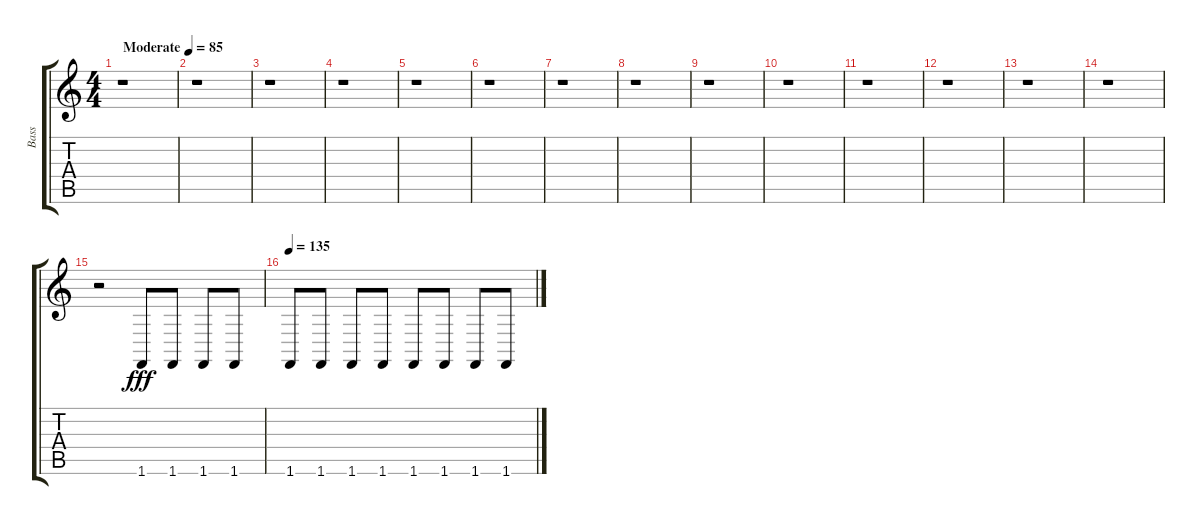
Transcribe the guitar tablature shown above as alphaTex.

\track ("Bass" "Bass") {instrument lead8bassandlead}
\staff {score tabs}
\tuning (E4 B3 G3 D3 A2 E2) {hide}
\ts (4 4)
\tempo (85 "Moderate")
\clef g2
\ks c
r.1{dy fff instrument lead8bassandlead} |
r.1 |
r.1 |
r.1 |
r.1 |
r.1 |
r.1 |
r.1 |
r.1 |
r.1 |
r.1 |
r.1 |
r.1 |
r.1 |
r.2 1.6.8 1.6.8 1.6.8 1.6.8 |
\tempo 135
1.6.8 1.6.8 1.6.8 1.6.8 1.6.8 1.6.8 1.6.8 1.6.8
